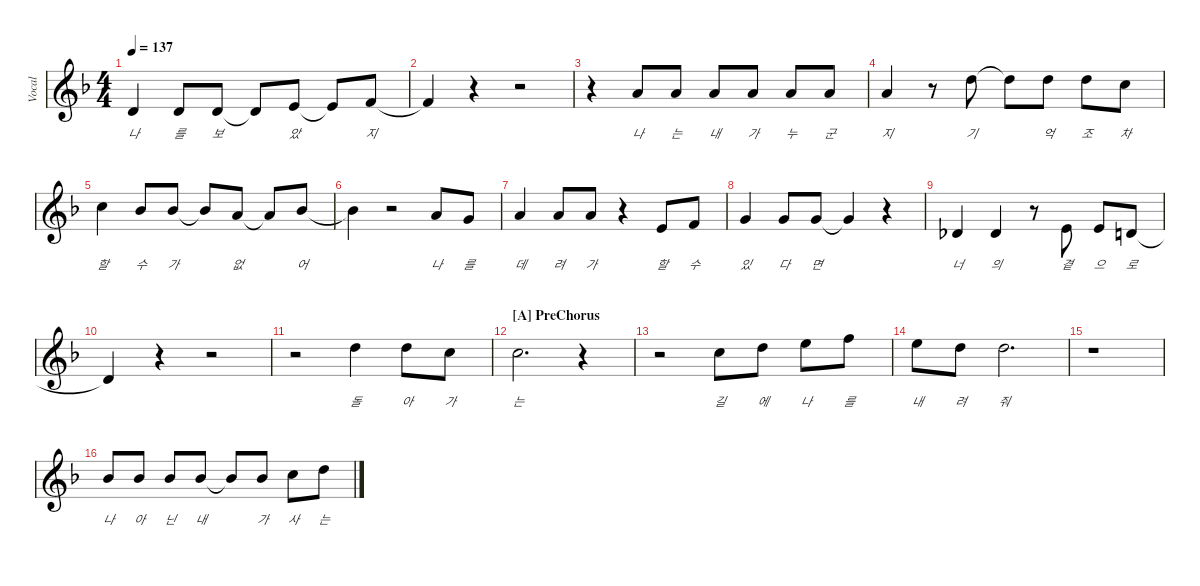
\defaultSystemsLayout 4
\hideDynamics
\bracketExtendMode nobrackets
\track ("Singer" "Vocal") {defaultSystemsLayout 4 instrument voiceoohs}
\staff {score}
\tuning (E4 B3 G3 D3 A2 E2)
\ts (4 4)
\tempo 137
\clef g2
\ks f
3.2{acc forcenatural}.4{lyrics (0 "나") lyrics (1 "") lyrics (2 "") lyrics (3 "") lyrics (4 "") dy mf beam Up} 3.2{acc forcenatural}.8{lyrics (0 "를") lyrics (1 "") lyrics (2 "") lyrics (3 "") lyrics (4 "") beam Up} 3.2{acc forcenatural}.8{lyrics (0 "보") lyrics (1 "") lyrics (2 "") lyrics (3 "") lyrics (4 "") beam Up} 3.2{t acc forcenatural}.8{beam Up} 0.1{acc forcenatural}.8{lyrics (0 "았") lyrics (1 "") lyrics (2 "") lyrics (3 "") lyrics (4 "") beam Up} 0.1{t acc forcenatural}.8{beam Up} 1.1{acc forcenatural}.8{lyrics (0 "지") lyrics (1 "") lyrics (2 "") lyrics (3 "") lyrics (4 "") beam Up} |
1.1{t acc forcenatural}.4{beam Up} r.4{beam Down} r.2{beam Down} |
r.4{beam Down} 5.1{acc forcenatural}.8{lyrics (0 "나") lyrics (1 "") lyrics (2 "") lyrics (3 "") lyrics (4 "") beam Up} 5.1{acc forcenatural}.8{lyrics (0 "는") lyrics (1 "") lyrics (2 "") lyrics (3 "") lyrics (4 "") beam Up} 5.1{acc forcenatural}.8{lyrics (0 "내") lyrics (1 "") lyrics (2 "") lyrics (3 "") lyrics (4 "") beam Up} 5.1{acc forcenatural}.8{lyrics (0 "가") lyrics (1 "") lyrics (2 "") lyrics (3 "") lyrics (4 "") beam Up} 5.1{acc forcenatural}.8{lyrics (0 "누") lyrics (1 "") lyrics (2 "") lyrics (3 "") lyrics (4 "") beam Up} 5.1{acc forcenatural}.8{lyrics (0 "군") lyrics (1 "") lyrics (2 "") lyrics (3 "") lyrics (4 "") beam Up} |
5.1{acc forcenatural}.4{lyrics (0 "지") lyrics (1 "") lyrics (2 "") lyrics (3 "") lyrics (4 "") beam Up} r.8{beam Down} 10.1{acc forcenatural}.8{lyrics (0 "기") lyrics (1 "") lyrics (2 "") lyrics (3 "") lyrics (4 "") beam Down} 10.1{t acc forcenatural}.8{beam Down} 10.1{acc forcenatural}.8{lyrics (0 "억") lyrics (1 "") lyrics (2 "") lyrics (3 "") lyrics (4 "") beam Down} 10.1{acc forcenatural}.8{lyrics (0 "조") lyrics (1 "") lyrics (2 "") lyrics (3 "") lyrics (4 "") beam Down} 8.1{acc forcenatural}.8{lyrics (0 "차") lyrics (1 "") lyrics (2 "") lyrics (3 "") lyrics (4 "") beam Down} |
8.1{acc forcenatural}.4{lyrics (0 "할") lyrics (1 "") lyrics (2 "") lyrics (3 "") lyrics (4 "") beam Down} 6.1{acc b}.8{lyrics (0 "수") lyrics (1 "") lyrics (2 "") lyrics (3 "") lyrics (4 "") beam Up} 6.1{acc b}.8{lyrics (0 "가") lyrics (1 "") lyrics (2 "") lyrics (3 "") lyrics (4 "") beam Up} 6.1{t acc b}.8{beam Up} 5.1{acc forcenatural}.8{lyrics (0 "없") lyrics (1 "") lyrics (2 "") lyrics (3 "") lyrics (4 "") beam Up} 5.1{t acc forcenatural}.8{beam Up} 6.1{acc b}.8{lyrics (0 "어") lyrics (1 "") lyrics (2 "") lyrics (3 "") lyrics (4 "") beam Up} |
6.1{t acc b}.4{beam Down} r.2{beam Down} 5.1{acc forcenatural}.8{lyrics (0 "나") lyrics (1 "") lyrics (2 "") lyrics (3 "") lyrics (4 "") beam Up} 3.1{acc forcenatural}.8{lyrics (0 "를") lyrics (1 "") lyrics (2 "") lyrics (3 "") lyrics (4 "") beam Up} |
5.1{acc forcenatural}.4{lyrics (0 "데") lyrics (1 "") lyrics (2 "") lyrics (3 "") lyrics (4 "") beam Up} 5.1{acc forcenatural}.8{lyrics (0 "려") lyrics (1 "") lyrics (2 "") lyrics (3 "") lyrics (4 "") beam Up} 5.1{acc forcenatural}.8{lyrics (0 "가") lyrics (1 "") lyrics (2 "") lyrics (3 "") lyrics (4 "") beam Up} r.4{beam Down} 0.1{acc forcenatural}.8{lyrics (0 "할") lyrics (1 "") lyrics (2 "") lyrics (3 "") lyrics (4 "") beam Up} 1.1{acc forcenatural}.8{lyrics (0 "수") lyrics (1 "") lyrics (2 "") lyrics (3 "") lyrics (4 "") beam Up} |
3.1{acc forcenatural}.4{lyrics (0 "있") lyrics (1 "") lyrics (2 "") lyrics (3 "") lyrics (4 "") beam Up} 3.1{acc forcenatural}.8{lyrics (0 "다") lyrics (1 "") lyrics (2 "") lyrics (3 "") lyrics (4 "") beam Up} 3.1{acc forcenatural}.8{lyrics (0 "면") lyrics (1 "") lyrics (2 "") lyrics (3 "") lyrics (4 "") beam Up} 3.1{t acc forcenatural}.4{beam Up} r.4{beam Down} |
2.2{acc b}.4{lyrics (0 "너") lyrics (1 "") lyrics (2 "") lyrics (3 "") lyrics (4 "") beam Up} 2.2{acc b}.4{lyrics (0 "의") lyrics (1 "") lyrics (2 "") lyrics (3 "") lyrics (4 "") beam Up} r.8{beam Down} 0.1{acc forcenatural}.8{lyrics (0 "곁") lyrics (1 "") lyrics (2 "") lyrics (3 "") lyrics (4 "") beam Up} 0.1{acc forcenatural}.8{lyrics (0 "으") lyrics (1 "") lyrics (2 "") lyrics (3 "") lyrics (4 "") beam Up} 3.2{acc forcenatural}.8{lyrics (0 "로") lyrics (1 "") lyrics (2 "") lyrics (3 "") lyrics (4 "") beam Up} |
3.2{t acc forcenatural}.4{beam Up} r.4{beam Down} r.2{beam Down} |
r.2{beam Down} 10.1{acc forcenatural}.4{lyrics (0 "돌") lyrics (1 "") lyrics (2 "") lyrics (3 "") lyrics (4 "") beam Down} 10.1{acc forcenatural}.8{lyrics (0 "아") lyrics (1 "") lyrics (2 "") lyrics (3 "") lyrics (4 "") beam Down} 8.1{acc forcenatural}.8{lyrics (0 "가") lyrics (1 "") lyrics (2 "") lyrics (3 "") lyrics (4 "") beam Down} |
\section ("A" "PreChorus")
8.1{acc forcenatural}.2{d lyrics (0 "는") lyrics (1 "") lyrics (2 "") lyrics (3 "") lyrics (4 "") beam Down} r.4{beam Down} |
r.2{beam Down} 8.1{acc forcenatural}.8{lyrics (0 "길") lyrics (1 "") lyrics (2 "") lyrics (3 "") lyrics (4 "") beam Down} 10.1{acc forcenatural}.8{lyrics (0 "에") lyrics (1 "") lyrics (2 "") lyrics (3 "") lyrics (4 "") beam Down} 12.1{acc forcenatural}.8{lyrics (0 "나") lyrics (1 "") lyrics (2 "") lyrics (3 "") lyrics (4 "") beam Down} 13.1{acc forcenatural}.8{lyrics (0 "를") lyrics (1 "") lyrics (2 "") lyrics (3 "") lyrics (4 "") beam Down} |
12.1{acc forcenatural}.8{lyrics (0 "내") lyrics (1 "") lyrics (2 "") lyrics (3 "") lyrics (4 "") beam Down} 10.1{acc forcenatural}.8{lyrics (0 "려") lyrics (1 "") lyrics (2 "") lyrics (3 "") lyrics (4 "") beam Down} 10.1{acc forcenatural}.2{d lyrics (0 "줘") lyrics (1 "") lyrics (2 "") lyrics (3 "") lyrics (4 "") beam Down} |
r.1{beam Down} |
6.1{acc b}.8{lyrics (0 "나") lyrics (1 "") lyrics (2 "") lyrics (3 "") lyrics (4 "") beam Up} 6.1{acc b}.8{lyrics (0 "아") lyrics (1 "") lyrics (2 "") lyrics (3 "") lyrics (4 "") beam Up} 6.1{acc b}.8{lyrics (0 "닌") lyrics (1 "") lyrics (2 "") lyrics (3 "") lyrics (4 "") beam Up} 6.1{acc b}.8{lyrics (0 "내") lyrics (1 "") lyrics (2 "") lyrics (3 "") lyrics (4 "") beam Up} 6.1{t acc b}.8{beam Up} 6.1{acc b}.8{lyrics (0 "가") lyrics (1 "") lyrics (2 "") lyrics (3 "") lyrics (4 "") beam Up} 8.1{acc forcenatural}.8{lyrics (0 "사") lyrics (1 "") lyrics (2 "") lyrics (3 "") lyrics (4 "") beam Down} 10.1{acc forcenatural}.8{lyrics (0 "는") lyrics (1 "") lyrics (2 "") lyrics (3 "") lyrics (4 "") beam Down}
